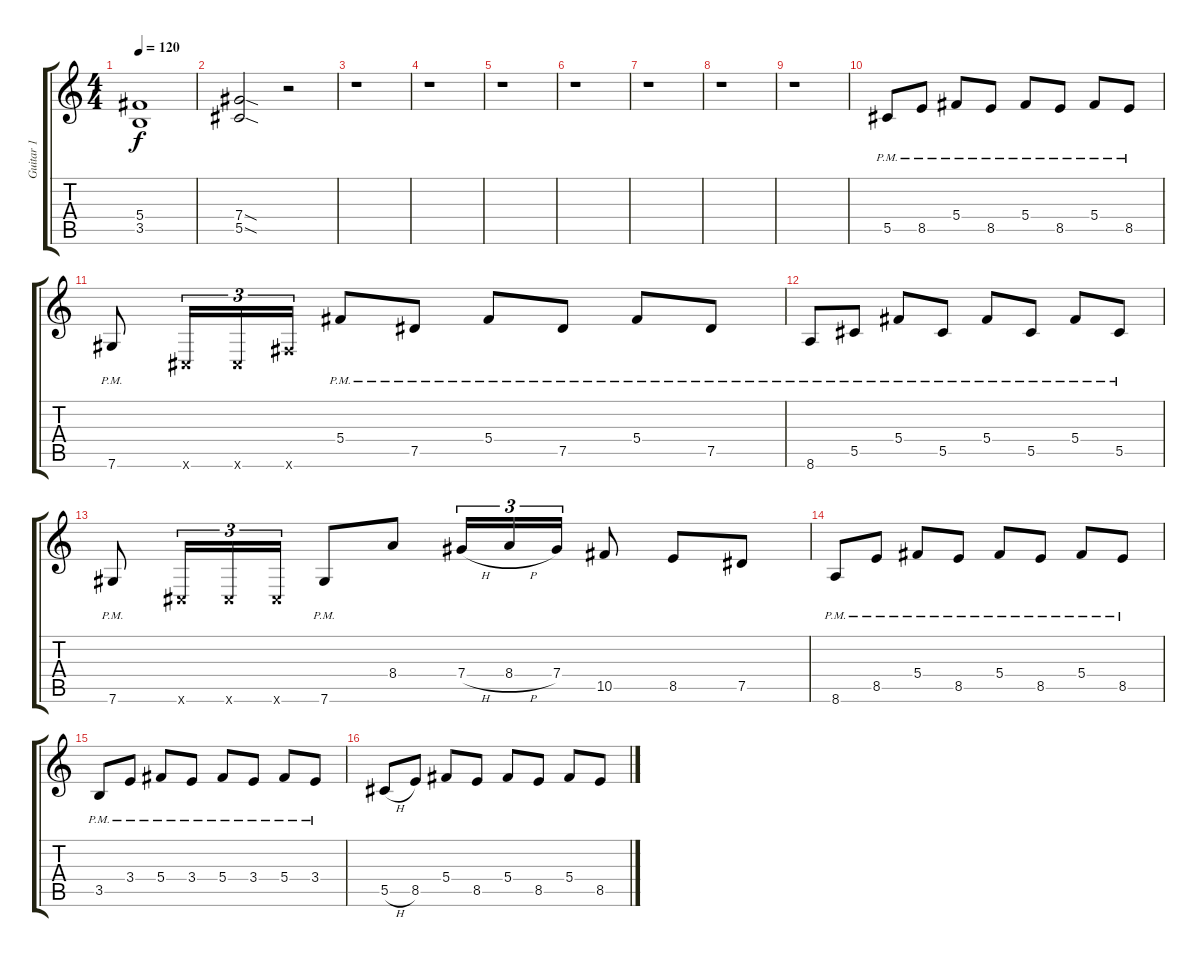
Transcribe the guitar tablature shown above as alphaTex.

\track ("Guitar 1" "Guitar 1") {instrument overdrivenguitar}
\staff {score tabs}
\tuning (Eb4 Bb3 Gb3 Db3 Ab2 Db2) {hide}
\ts (4 4)
\tempo 120
\clef g2
\ks c
(5.4 3.5).1{dy f} |
\section ("" "")
(7.4{sod} 5.5{sod}).2 r.2 |
r.1 |
r.1 |
r.1 |
r.1 |
r.1 |
r.1 |
r.1 |
\section ("" "")
5.5{pm}.8 8.5{pm}.8 5.4{pm}.8 8.5{pm}.8 5.4{pm}.8 8.5{pm}.8 5.4{pm}.8 8.5{pm}.8 |
7.6{pm}.8 0.6{x}.16{tu (3 2)} 0.6{x}.16{tu (3 2)} 5.6{x}.16{tu (3 2)} 5.4{pm}.8 7.5{pm}.8 5.4{pm}.8 7.5{pm}.8 5.4{pm}.8 7.5{pm}.8 |
8.6{pm}.8 5.5{pm}.8 5.4{pm}.8 5.5{pm}.8 5.4{pm}.8 5.5{pm}.8 5.4{pm}.8 5.5{pm}.8 |
7.6{pm}.8 0.6{x}.16{tu (3 2)} 0.6{x}.16{tu (3 2)} 0.6{x}.16{tu (3 2)} 7.6{pm}.8 8.4.8 7.4{h}.16{tu (3 2)} 8.4{h}.16{tu (3 2)} 7.4.16{tu (3 2)} 10.5.8 8.5.8 7.5.8 |
8.6{pm}.8 8.5{pm}.8 5.4{pm}.8 8.5{pm}.8 5.4{pm}.8 8.5{pm}.8 5.4{pm}.8 8.5{pm}.8 |
3.5{pm}.8 3.4{pm}.8 5.4{pm}.8 3.4{pm}.8 5.4{pm}.8 3.4{pm}.8 5.4{pm}.8 3.4{pm}.8 |
5.5{h}.8 8.5.8 5.4.8 8.5.8 5.4.8 8.5.8 5.4.8 8.5.8
